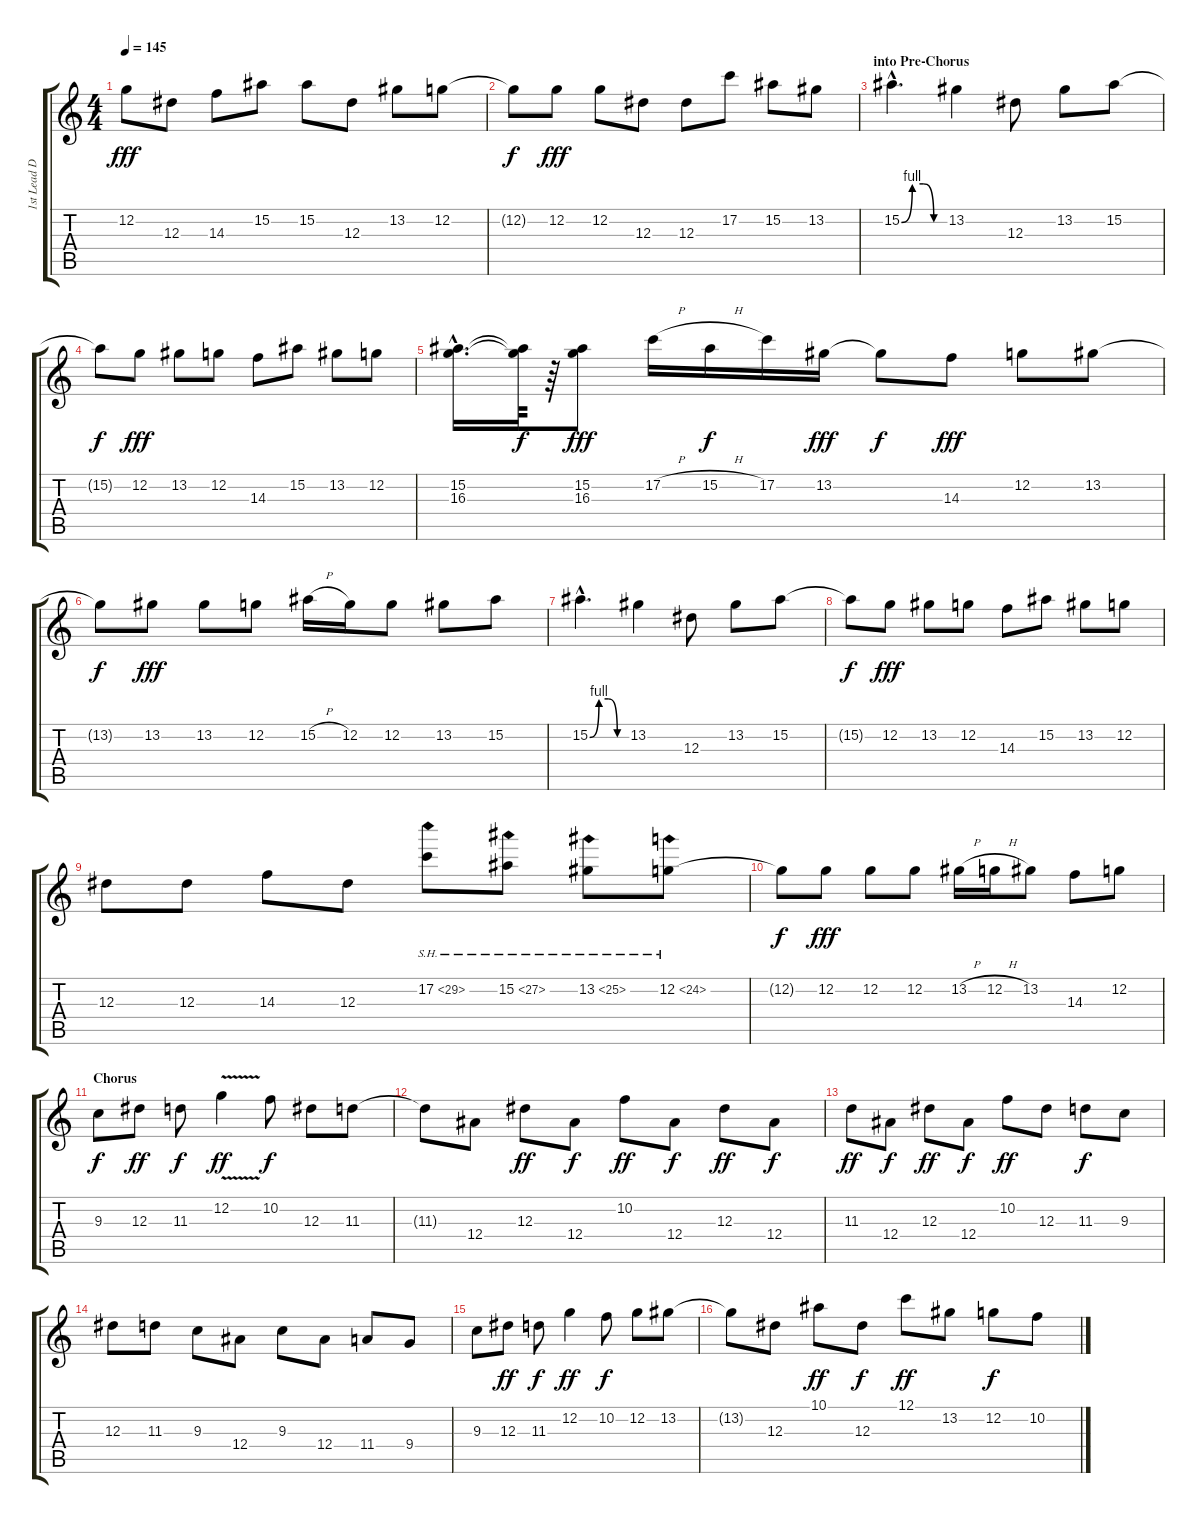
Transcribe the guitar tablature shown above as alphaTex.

\track ("1st Lead Distortion Guitar" "1st Lead D") {instrument distortionguitar}
\staff {score tabs}
\tuning (C4 G3 Eb3 Bb2 F2 C2) {hide}
\ts (4 4)
\tempo 145
\clef g2
\ks c
12.2.8{dy fff} 12.3.8 14.3.8 15.2.8 15.2.8 12.3.8 13.2.8 12.2.8 |
12.2{t}.8{dy f} 12.2.8{dy fff} 12.2.8 12.3.8 12.3.8 17.2.8 15.2.8 13.2.8 |
\section ("" "into Pre-Chorus")
15.2{be (custom 0 0 15 4 30 4 45 0 60 0) hac}.4{d volume 16 balance 8} 13.2.4 12.3.8 13.2.8 15.2.8 |
15.2{t}.8{dy f} 12.2.8{dy fff} 13.2.8 12.2.8 14.3.8 15.2.8 13.2.8 12.2.8 |
(15.2{hac} 16.3{hac}).16{d} (15.2{t} 16.3{t}).64{dy f} r.64 (15.2 16.3).8{dy fff} 17.2{h}.16 15.2{h}.16{dy f} 17.2.16 13.2.16{dy fff} 13.2{t}.8{dy f} 14.3.8{dy fff} 12.2.8 13.2.8 |
13.2{t}.8{dy f} 13.2.8{dy fff} 13.2.8 12.2.8 15.2{h}.16 12.2.16 12.2.8 13.2.8 15.2.8 |
15.2{be (custom 0 0 15 4 30 4 45 0 60 0) hac}.4{d} 13.2.4 12.3.8 13.2.8 15.2.8 |
15.2{t}.8{dy f} 12.2.8{dy fff} 13.2.8 12.2.8 14.3.8 15.2.8 13.2.8 12.2.8 |
12.3.8 12.3.8 14.3.8 12.3.8 17.2{sh 12}.8 15.2{sh 12}.8 13.2{sh 12}.8 12.2{sh 12}.8 |
12.2{t}.8{dy f} 12.2.8{dy fff} 12.2.8 12.2.8 13.2{h}.16 12.2{h}.16 13.2.8 14.3.8 12.2.8 |
\section ("" "Chorus")
9.3.8{dy f volume 14 balance 12} 12.3.8{dy ff} 11.3.8{dy f} 12.2{v}.4{dy ff} 10.2.8{dy f} 12.3.8 11.3.8 |
11.3{t}.8 12.4.8 12.3.8{dy ff} 12.4.8{dy f} 10.2.8{dy ff} 12.4.8{dy f} 12.3.8{dy ff} 12.4.8{dy f} |
11.3.8{dy ff} 12.4.8{dy f} 12.3.8{dy ff} 12.4.8{dy f} 10.2.8{dy ff} 12.3.8 11.3.8{dy f} 9.3.8 |
12.3.8 11.3.8 9.3.8 12.4.8 9.3.8 12.4.8 11.4.8 9.4.8 |
9.3.8 12.3.8{dy ff} 11.3.8{dy f} 12.2.4{dy ff} 10.2.8{dy f} 12.2.8 13.2.8 |
13.2{t}.8 12.3.8 10.1.8{dy ff} 12.3.8{dy f} 12.1.8{dy ff} 13.2.8 12.2.8{dy f} 10.2.8
